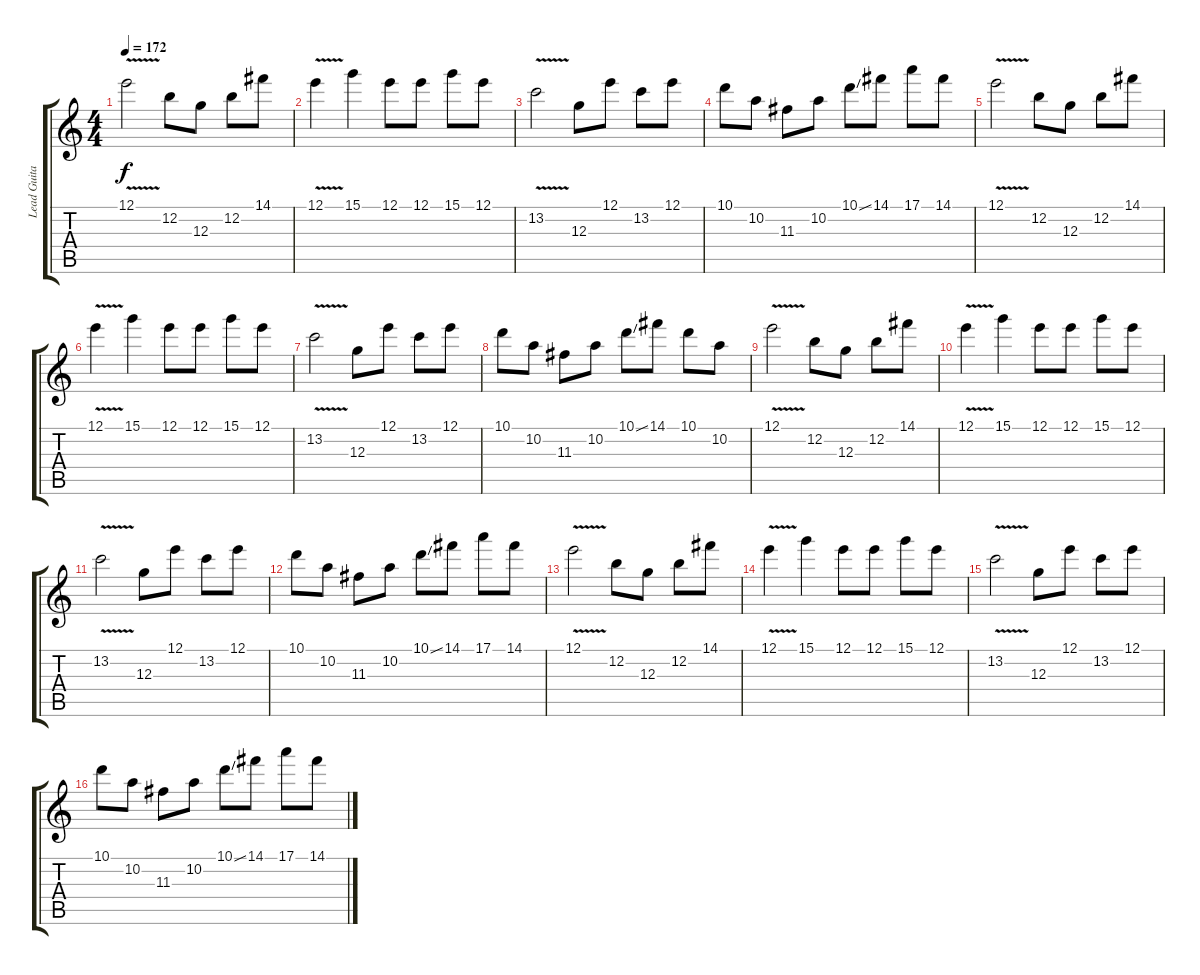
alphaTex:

\track ("Lead Guitar" "Lead Guita") {instrument electricguitarjazz}
\staff {score tabs}
\tuning (E4 B3 G3 D3 A2 E2) {hide}
\ts (4 4)
\tempo 172
\clef g2
\ks c
12.1{v}.2{dy f} 12.2.8 12.3.8 12.2.8 14.1.8 |
12.1{v}.4 15.1.4 12.1.8 12.1.8 15.1.8 12.1.8 |
13.2{v}.2 12.3.8 12.1.8 13.2.8 12.1.8 |
10.1.8 10.2.8 11.3.8 10.2.8 10.1{ss}.8 14.1.8 17.1.8 14.1.8 |
12.1{v}.2 12.2.8 12.3.8 12.2.8 14.1.8 |
12.1{v}.4 15.1.4 12.1.8 12.1.8 15.1.8 12.1.8 |
13.2{v}.2 12.3.8 12.1.8 13.2.8 12.1.8 |
10.1.8 10.2.8 11.3.8 10.2.8 10.1{ss}.8 14.1.8 10.1.8 10.2.8 |
12.1{v}.2 12.2.8 12.3.8 12.2.8 14.1.8 |
12.1{v}.4 15.1.4 12.1.8 12.1.8 15.1.8 12.1.8 |
13.2{v}.2 12.3.8 12.1.8 13.2.8 12.1.8 |
10.1.8 10.2.8 11.3.8 10.2.8 10.1{ss}.8 14.1.8 17.1.8 14.1.8 |
12.1{v}.2 12.2.8 12.3.8 12.2.8 14.1.8 |
12.1{v}.4 15.1.4 12.1.8 12.1.8 15.1.8 12.1.8 |
13.2{v}.2 12.3.8 12.1.8 13.2.8 12.1.8 |
10.1.8 10.2.8 11.3.8 10.2.8 10.1{ss}.8 14.1.8 17.1.8 14.1.8
